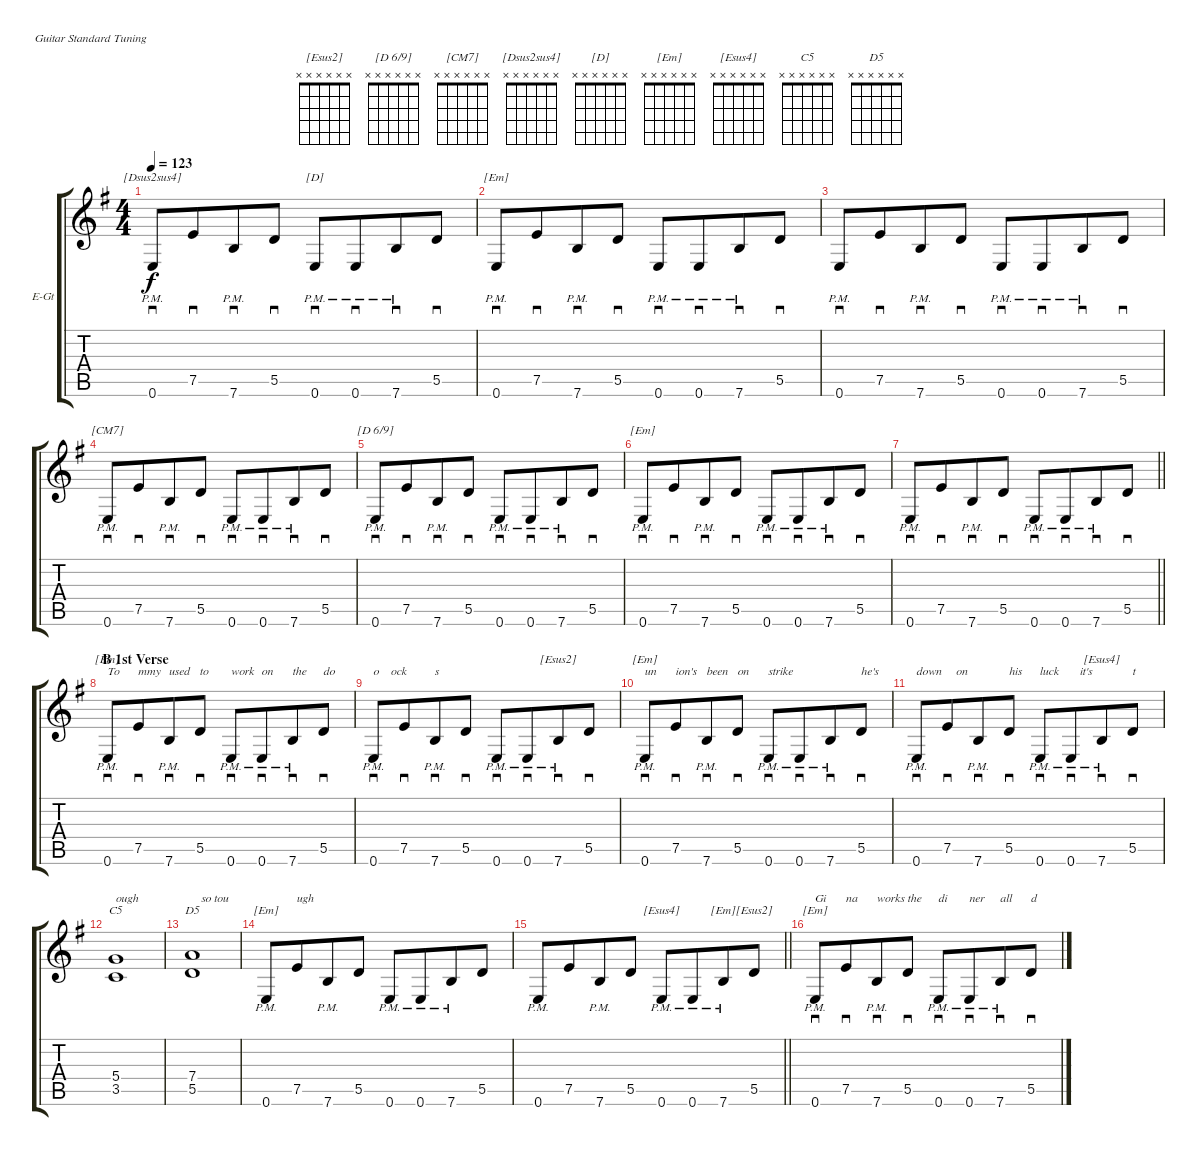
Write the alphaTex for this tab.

\bracketExtendMode groupsimilarinstruments
\firstSystemTrackNameOrientation horizontal
\otherSystemsTrackNameOrientation horizontal
\track ("guitar 1 / talkbox" "E-Gt") {instrument distortionguitar}
\staff {score tabs}
\tuning (E4 B3 G3 D3 A2 E2)
\chord ("[Esus2]" x x x x x x)
\chord ("[D 6/9]" x x x x x x)
\chord ("[CM7]" x x x x x x)
\chord ("[Dsus2sus4]" x x x x x x)
\chord ("[D]" x x x x x x)
\chord ("[Em]" x x x x x x)
\chord ("[Esus4]" x x x x x x)
\chord ("C5" x x x x x x)
\chord ("D5" x x x x x x)
\ts (4 4)
\tempo 123
\clef g2
\ks g
0.6{pm}.8{sd ch "[Dsus2sus4]" dy f} 7.5.8{sd beam merge} 7.6{pm}.8{sd} 5.5.8{sd} 0.6{pm}.8{sd ch "[D]"} 0.6{pm}.8{sd beam merge} 7.6{pm}.8{sd} 5.5.8{sd} |
0.6{pm}.8{sd ch "[Em]"} 7.5.8{sd beam merge} 7.6{pm}.8{sd} 5.5.8{sd} 0.6{pm}.8{sd} 0.6{pm}.8{sd beam merge} 7.6{pm}.8{sd} 5.5.8{sd} |
0.6{pm}.8{sd} 7.5.8{sd beam merge} 7.6{pm}.8{sd} 5.5.8{sd} 0.6{pm}.8{sd} 0.6{pm}.8{sd beam merge} 7.6{pm}.8{sd} 5.5.8{sd} |
0.6{pm}.8{sd ch "[CM7]"} 7.5.8{sd beam merge} 7.6{pm}.8{sd} 5.5.8{sd} 0.6{pm}.8{sd} 0.6{pm}.8{sd beam merge} 7.6{pm}.8{sd} 5.5.8{sd} |
0.6{pm}.8{sd ch "[D 6/9]"} 7.5.8{sd beam merge} 7.6{pm}.8{sd} 5.5.8{sd} 0.6{pm}.8{sd} 0.6{pm}.8{sd beam merge} 7.6{pm}.8{sd} 5.5.8{sd} |
0.6{pm}.8{sd ch "[Em]"} 7.5.8{sd beam merge} 7.6{pm}.8{sd} 5.5.8{sd} 0.6{pm}.8{sd} 0.6{pm}.8{sd beam merge} 7.6{pm}.8{sd} 5.5.8{sd} |
\barLineRight lightlight
0.6{pm}.8{sd} 7.5.8{sd beam merge} 7.6{pm}.8{sd} 5.5.8{sd} 0.6{pm}.8{sd} 0.6{pm}.8{sd beam merge} 7.6{pm}.8{sd} 5.5.8{sd} |
\section ("" "B 1st Verse")
0.6{pm}.8{sd ch "[Em]" txt "To"} 7.5.8{sd txt "mmy" beam merge} 7.6{pm}.8{sd txt "used"} 5.5.8{sd txt "to"} 0.6{pm}.8{sd txt "work"} 0.6{pm}.8{sd txt "on" beam merge} 7.6{pm}.8{sd txt "the"} 5.5.8{sd txt "do"} |
0.6{pm}.8{sd txt "o    ock"} 7.5.8{sd beam merge} 7.6{pm}.8{sd txt "s"} 5.5.8{sd} 0.6{pm}.8{sd} 0.6{pm}.8{sd beam merge} 7.6{pm}.8{sd ch "[Esus2]"} 5.5.8{sd} |
0.6{pm}.8{sd ch "[Em]" txt "un"} 7.5.8{sd txt "ion's" beam merge} 7.6{pm}.8{sd txt "been"} 5.5.8{sd txt "on"} 0.6{pm}.8{sd txt "strike"} 0.6{pm}.8{sd beam merge} 7.6{pm}.8{sd} 5.5.8{sd txt "he's"} |
0.6{pm}.8{sd txt "down"} 7.5.8{sd txt "   on" beam merge} 7.6{pm}.8{sd} 5.5.8{sd txt "his"} 0.6{pm}.8{sd txt "luck"} 0.6{pm}.8{sd txt "   it's" beam merge} 7.6{pm}.8{sd ch "[Esus4]"} 5.5.8{sd txt "t"} |
(5.4 3.5).1{ch "C5" txt "ough"} |
(7.4 5.5).1{ch "D5" txt "   so tou"} |
0.6{pm}.8{ch "[Em]"} 7.5.8{txt "ugh" beam merge} 7.6{pm}.8 5.5.8 0.6{pm}.8 0.6{pm}.8{beam merge} 7.6{pm}.8 5.5.8 |
\barLineRight lightlight
0.6{pm}.8 7.5.8{beam merge} 7.6{pm}.8 5.5.8 0.6{pm}.8{ch "[Esus4]"} 0.6{pm}.8{beam merge} 7.6{pm}.8{ch "[Em]"} 5.5.8{ch "[Esus2]"} |
0.6{pm}.8{sd ch "[Em]" txt "Gi"} 7.5.8{sd txt "na" beam merge} 7.6{pm}.8{sd txt "works"} 5.5.8{sd txt "the"} 0.6{pm}.8{sd txt "di"} 0.6{pm}.8{sd txt "ner" beam merge} 7.6{pm}.8{sd txt "all"} 5.5.8{sd txt "d"}
